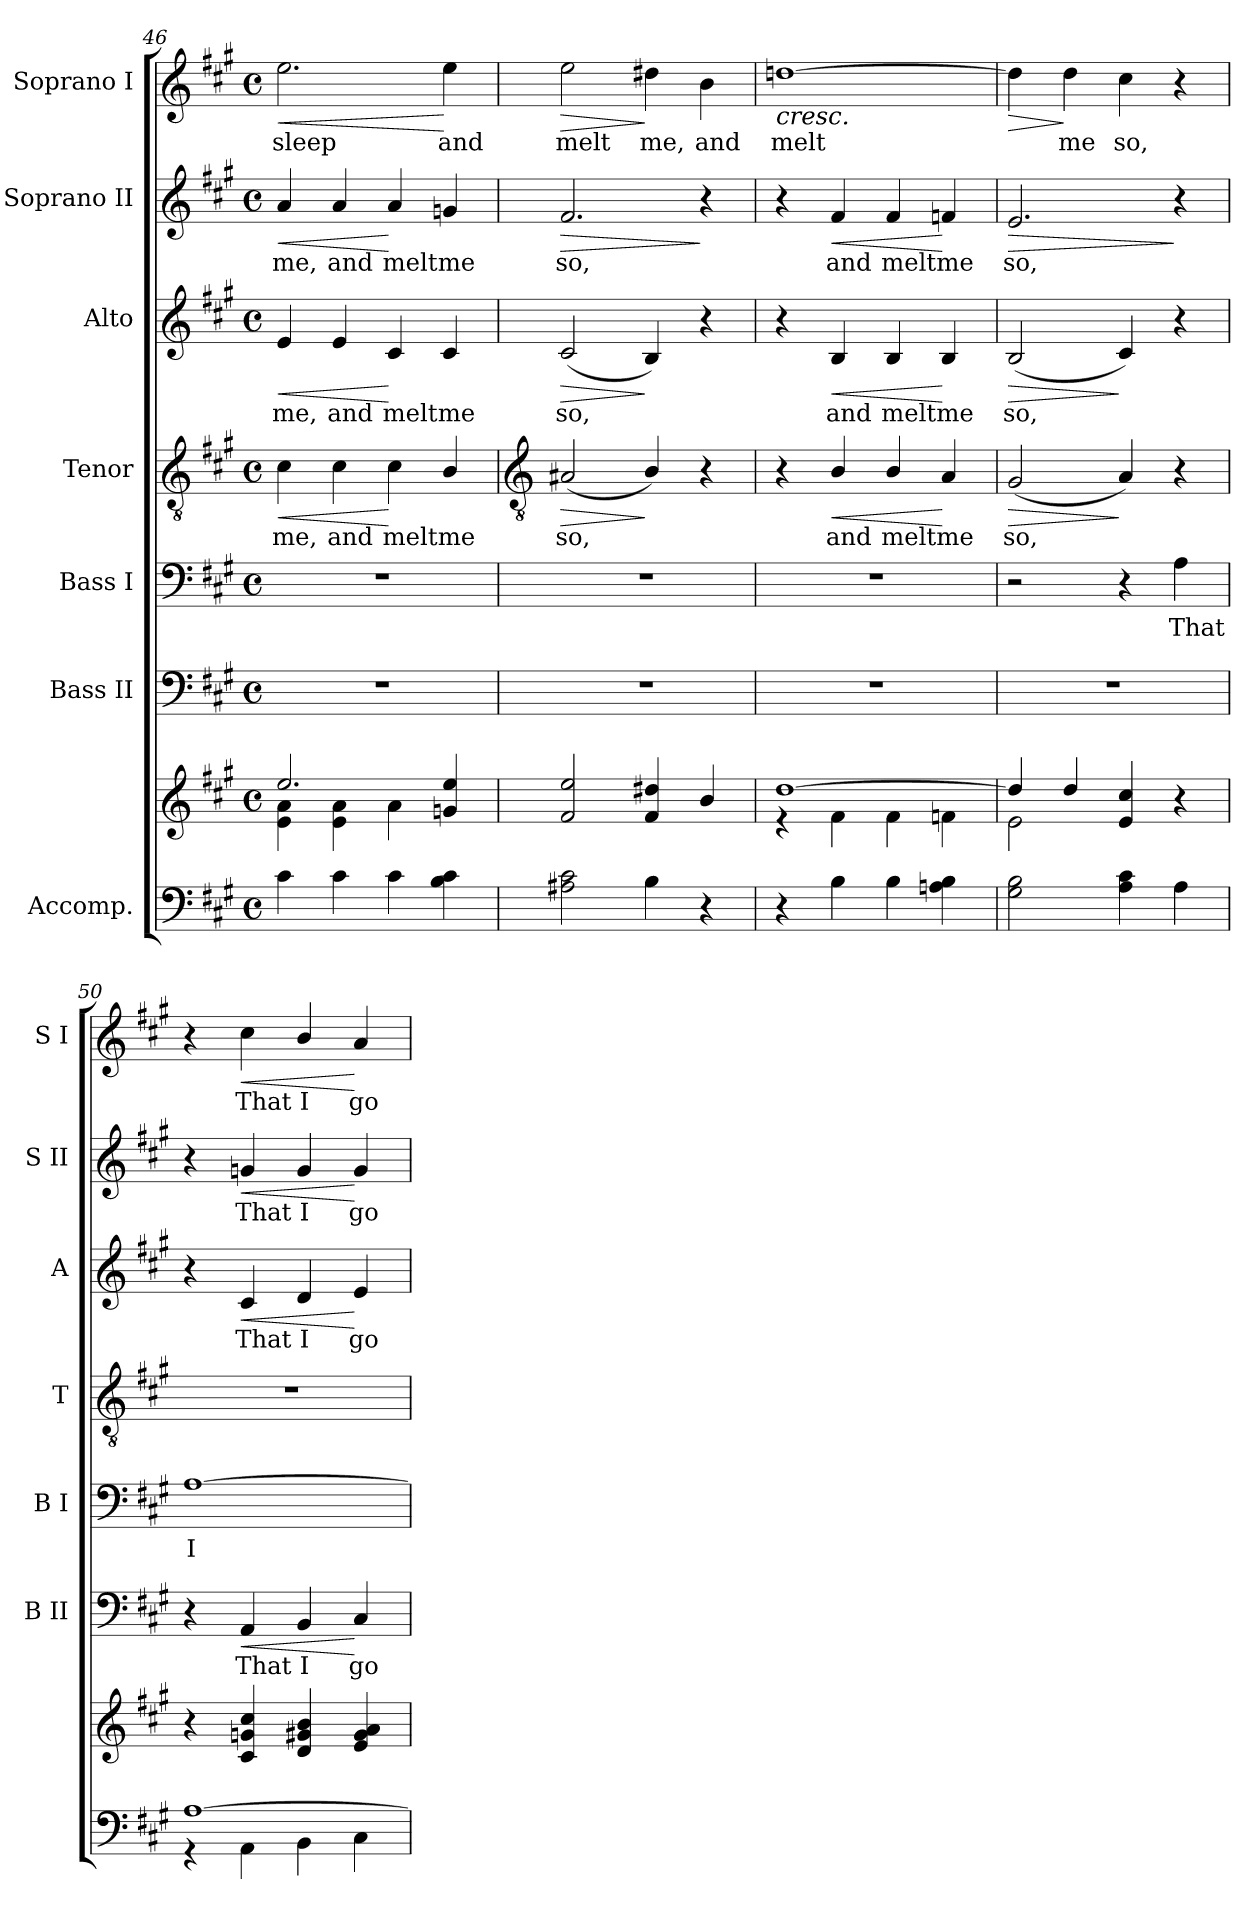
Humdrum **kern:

**kern	**kern	**kern	**text	**dynam	**kern	**text	**kern	**text	**dynam	**kern	**text	**dynam	**kern	**text	**dynam	**kern	**text	**dynam
*part7	*part7	*part6	*part6	*part6	*part5	*part5	*part4	*part4	*part4	*part3	*part3	*part3	*part2	*part2	*part2	*part1	*part1	*part1
*staff8	*staff7	*staff6	*staff6	*staff6	*staff5	*staff5	*staff4	*staff4	*staff4	*staff3	*staff3	*staff3	*staff2	*staff2	*staff2	*staff1	*staff1	*staff1
*I"Accomp.	*	*I"Bass II	*	*	*I"Bass I	*	*I"Tenor	*	*	*I"Alto	*	*	*I"Soprano II	*	*	*I"Soprano I	*	*
*	*	*I'B II	*	*	*I'B I	*	*I'T	*	*	*I'A	*	*	*I'S II	*	*	*I'S I	*	*
*clefF4	*clefG2	*clefF4	*	*	*clefF4	*	*clefGv2	*	*	*clefG2	*	*	*clefG2	*	*	*clefG2	*	*
*k[f#c#g#]	*k[f#c#g#]	*k[f#c#g#]	*	*	*k[f#c#g#]	*	*k[f#c#g#]	*	*	*k[f#c#g#]	*	*	*k[f#c#g#]	*	*	*k[f#c#g#]	*	*
*A:	*A:	*A:	*	*	*A:	*	*A:	*	*	*A:	*	*	*A:	*	*	*A:	*	*
*M4/4	*M4/4	*M4/4	*	*	*M4/4	*	*M4/4	*	*	*M4/4	*	*	*M4/4	*	*	*M4/4	*	*
*met(c)	*met(c)	*met(c)	*	*	*met(c)	*	*met(c)	*	*	*met(c)	*	*	*met(c)	*	*	*met(c)	*	*
=46	=46	=46	=46	=46	=46	=46	=46	=46	=46	=46	=46	=46	=46	=46	=46	=46	=46	=46
*	*^	*	*	*	*	*	*	*	*	*	*	*	*	*	*	*	*	*
!	!	!	!	!	!	!	!	!	!LO:LY:b	!LO:HP:b	!	!LO:LY:b	!LO:HP:b	!	!LO:LY:b	!LO:HP:b	!	!LO:LY:b	!LO:HP:b
4c#	2.ee/	4e\ 4a\	1r	.	.	1r	.	4c#	me,	<	4e	me,	<	4a	me,	<	2.ee	-sleep	<
!	!	!	!	!	!	!	!	!	!LO:LY:b	!	!	!LO:LY:b	!	!	!LO:LY:b	!	!	!	!
4c#	.	4e\ 4a\	.	.	.	.	.	4c#	and	.	4e	and	.	4a	and	.	.	.	.
!	!	!	!	!	!	!	!	!	!LO:LY:b	!	!	!LO:LY:b	!	!	!LO:LY:b	!	!	!	!
4c#	.	4a\	.	.	.	.	.	4c#	melt	[	4c#	melt	[	4a	melt	[	.	.	.
!	!	!	!	!	!	!	!	!	!LO:LY:b	!	!	!LO:LY:b	!	!	!LO:LY:b	!	!	!LO:LY:b	!
4B 4c#	4gn/ 4ee/	4ryy	.	.	.	.	.	4B/	me	.	4c#	me	.	4gn	me	.	4ee	and	[
!!LO:LB:g=z
=47	=47	=47	=47	=47	=47	=47	=47	=47	=47	=47	=47	=47	=47	=47	=47	=47	=47	=47	=47
*	*	*	*	*	*	*	*	*clefGv2	*	*	*	*	*	*	*	*	*	*	*
!	!	!	!	!	!	!	!	!	!LO:LY:b	!LO:HP:b	!	!LO:LY:b	!LO:HP:b	!	!LO:LY:b	!LO:HP:b	!	!LO:LY:b	!LO:HP:b
2A#X 2c#	2f#/ 2ee/	1ryy	1r	.	.	1r	.	(<2A#X	so,	>	(<2c#	so,	>	2.f#	so,	>	2ee	melt	>
!	!	!	!	!	!	!	!	!	!	!	!	!	!	!	!	!	!	!LO:LY:b	!
4B	4f#/ 4dd#X/	.	.	.	.	.	.	4B/)	.	]	4B)	.	]	.	.	.	4dd#X	me,	]
!	!	!	!	!	!	!	!	!	!	!	!	!	!	!	!	!	!	!LO:LY:b	!
4r	4b/	.	.	.	.	.	.	4r	.	.	4r	.	.	4r	.	]	4b	and	.
=48	=48	=48	=48	=48	=48	=48	=48	=48	=48	=48	=48	=48	=48	=48	=48	=48	=48	=48	=48
!	!	!	!	!	!	!	!	!	!	!	!	!	!	!	!	!	!	!LO:LY:b	!LO:HP:b
4r	[1dd/	4r	1r	.	.	1r	.	4r	.	.	4r	.	.	4r	.	.	[1ddn	melt	<
!	!	!	!	!	!	!	!	!	!LO:LY:b	!LO:HP:b	!	!LO:LY:b	!LO:HP:b	!	!LO:LY:b	!LO:HP:b	!	!	!
4B	.	4f#\	.	.	.	.	.	4B/	and	<	4B	and	<	4f#	and	<	.	.	.
!	!	!	!	!	!	!	!	!	!LO:LY:b	!	!	!LO:LY:b	!	!	!LO:LY:b	!	!	!	!
4B	.	4f#\	.	.	.	.	.	4B/	melt	.	4B	melt	.	4f#	melt	.	.	.	.
!	!	!	!	!	!	!	!	!	!LO:LY:b	!	!	!LO:LY:b	!	!	!LO:LY:b	!	!	!	!
4An 4B	.	4fn\	.	.	.	.	.	4A	me	[	4B	me	[	4fn	me	[	.	.	.
=49	=49	=49	=49	=49	=49	=49	=49	=49	=49	=49	=49	=49	=49	=49	=49	=49	=49	=49	=49
!	!	!	!	!	!	!	!	!	!LO:LY:b	!LO:HP:b	!	!LO:LY:b	!LO:HP:b	!	!LO:LY:b	!LO:HP:b	!	!	!LO:HP:b
2G# 2B	4dd/]	2e\	1r	.	.	2r	.	(<2G#	so,	>	(<2B	so,	>	2.e	so,	>	4dd]	.	>
!	!	!	!	!	!	!	!	!	!	!	!	!	!	!	!	!	!	!LO:LY:b	!
.	4dd/	.	.	.	.	.	.	.	.	.	.	.	.	.	.	.	4dd	me	[ ]
!	!	!	!	!	!	!	!	!	!	!	!	!	!	!	!	!	!	!LO:LY:b	!
4A 4c#	4e/ 4cc#/	2ryy	.	.	.	4r	.	4A)	.	]	4c#)	.	]	.	.	.	4cc#	so,	.
!	!	!	!	!	!	!	!LO:LY:b	!	!	!	!	!	!	!	!	!	!	!	!
4A	4r	.	.	.	.	4A	That	4r	.	.	4r	.	.	4r	.	]	4r	.	.
*	*v	*v	*	*	*	*	*	*	*	*	*	*	*	*	*	*	*	*	*
=50	=50	=50	=50	=50	=50	=50	=50	=50	=50	=50	=50	=50	=50	=50	=50	=50	=50	=50
*^	*	*	*	*	*	*	*	*	*	*	*	*	*	*	*	*	*	*
!	!	!	!	!	!	!	!LO:LY:b	!	!	!	!	!	!	!	!	!	!	!	!
[1A/	4r	4r	4r	.	.	[1A	I	1r	.	.	4r	.	.	4r	.	.	4r	.	.
!	!	!	!	!LO:LY:b	!LO:HP:b	!	!	!	!	!	!	!LO:LY:b	!LO:HP:b	!	!LO:LY:b	!LO:HP:b	!	!LO:LY:b	!LO:HP:b
.	4AA\	4c#/ 4gn/ 4cc#/	4AA	That	<	.	.	.	.	.	4c#	That	<	4gn	That	<	4cc#	That	<
!	!	!	!	!LO:LY:b	!	!	!	!	!	!	!	!LO:LY:b	!	!	!LO:LY:b	!	!	!LO:LY:b	!
.	4BB\	4d/ 4g#X/ 4b/	4BB	I	.	.	.	.	.	.	4d	I	.	4g	I	.	4b/	I	.
!	!	!	!	!LO:LY:b	!	!	!	!	!	!	!	!LO:LY:b	!	!	!LO:LY:b	!	!	!LO:LY:b	!
.	4C#\	4e/ 4g#/ 4a/	4C#	go	[	.	.	.	.	.	4e	go	[	4g	go	[	4a	go	[
*v	*v	*	*	*	*	*	*	*	*	*	*	*	*	*	*	*	*	*	*
=	=	=	=	=	=	=	=	=	=	=	=	=	=	=	=	=	=	=
*-	*-	*-	*-	*-	*-	*-	*-	*-	*-	*-	*-	*-	*-	*-	*-	*-	*-	*-
